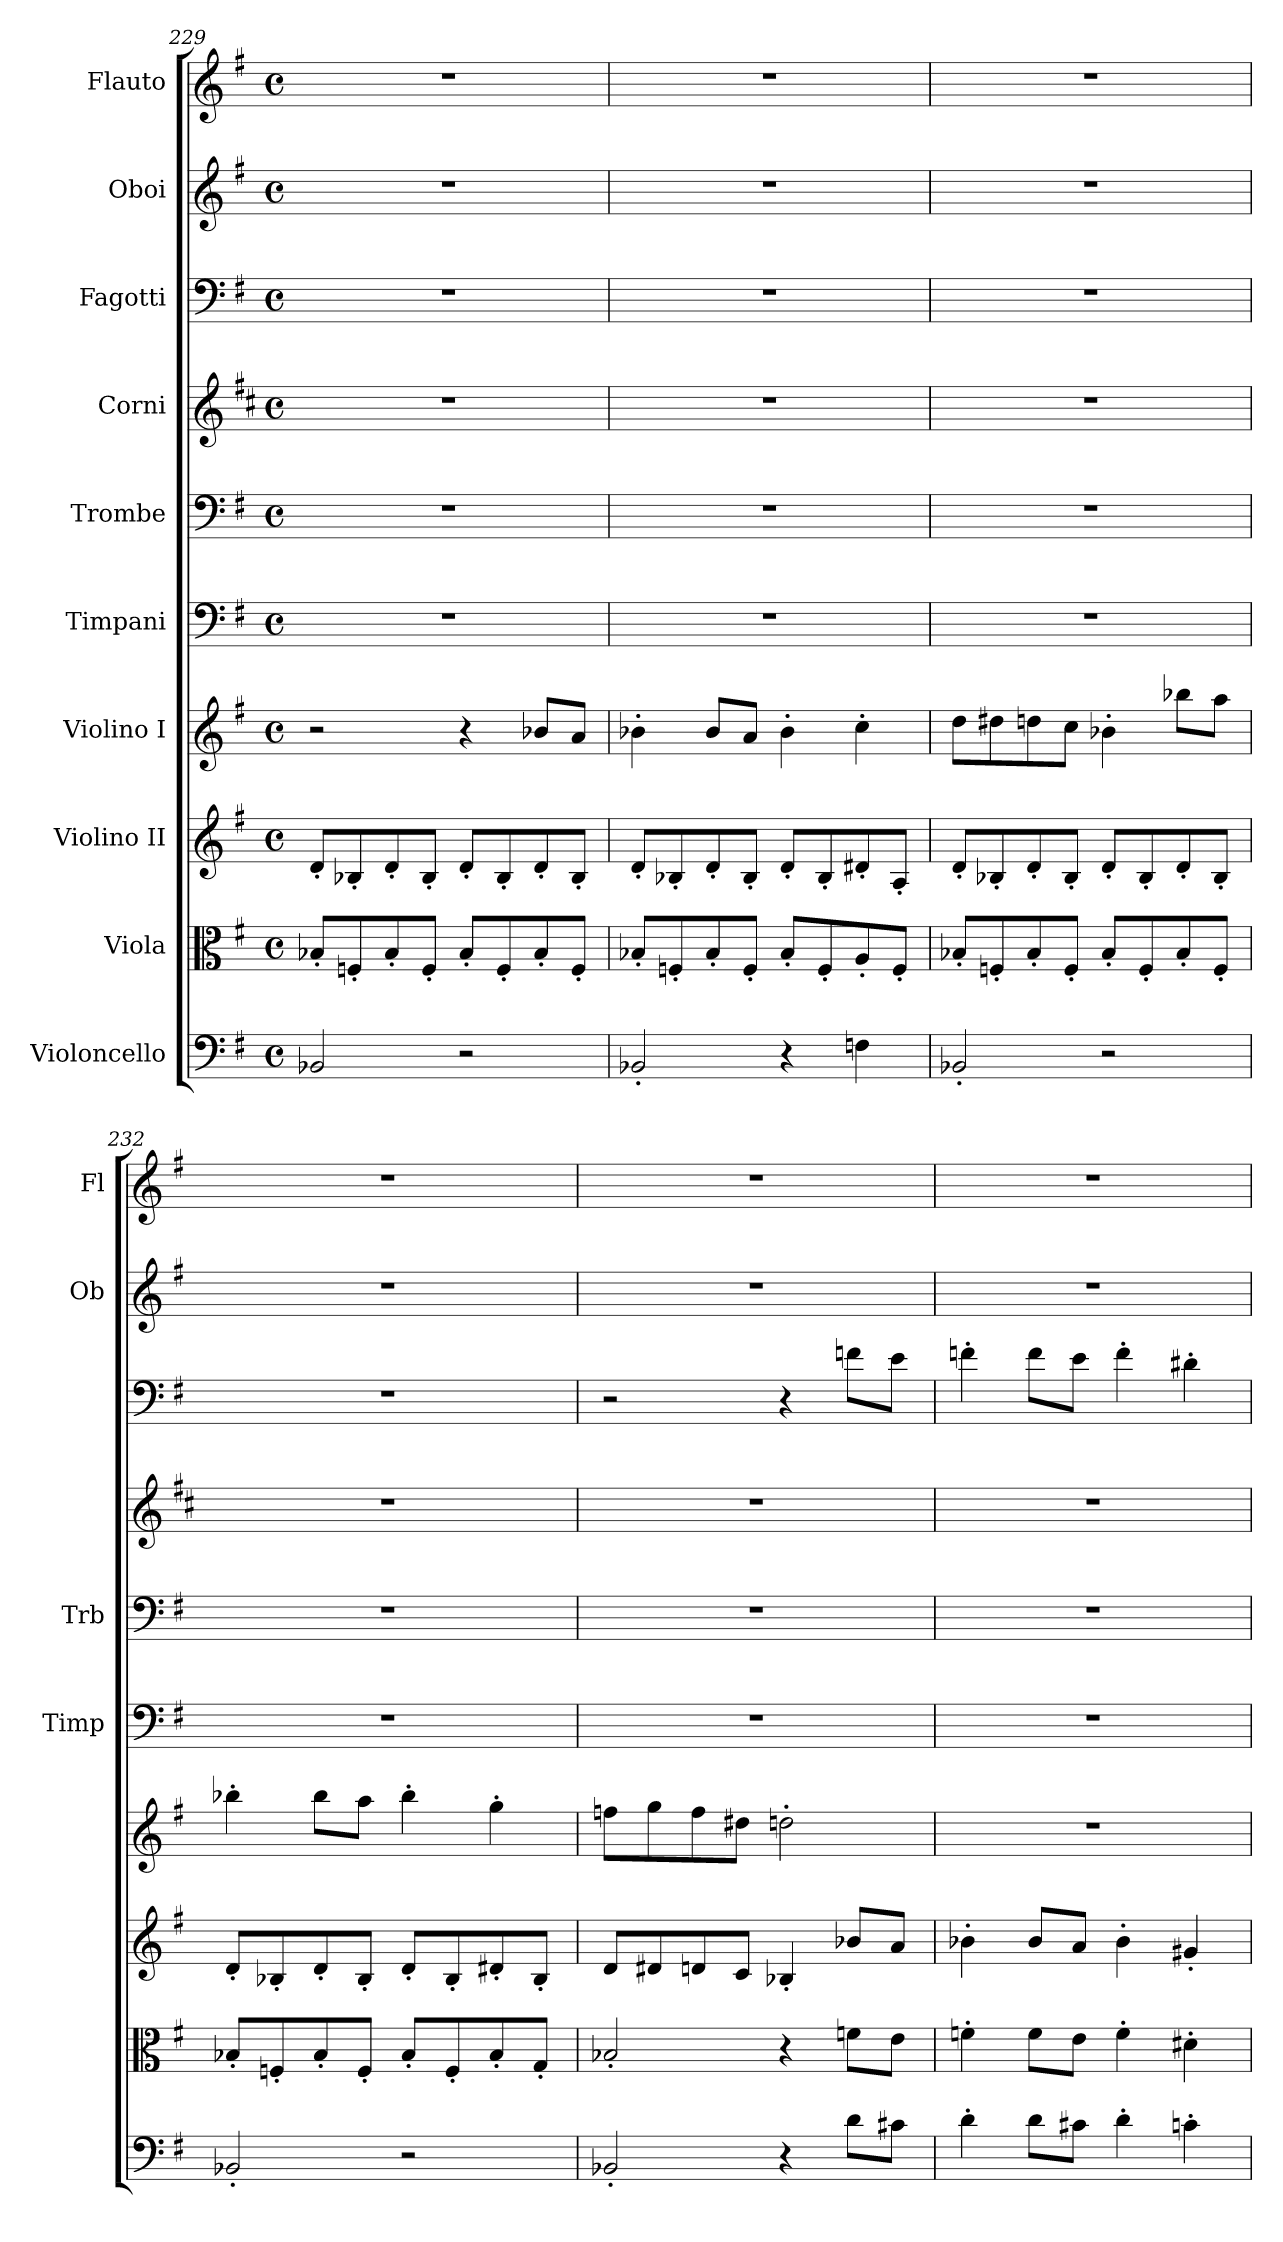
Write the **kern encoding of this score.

**kern	**kern	**kern	**kern	**kern	**kern	**kern	**kern	**kern	**kern
*part10	*part9	*part8	*part7	*part6	*part5	*part4	*part3	*part2	*part1
*staff10	*staff9	*staff8	*staff7	*staff6	*staff5	*staff4	*staff3	*staff2	*staff1
*I"Violoncello	*I"Viola	*I"Violino II	*I"Violino I	*I"Timpani	*I"Trombe	*I"Corni	*I"Fagotti	*I"Oboi	*I"Flauto
*	*	*	*	*I'Timp	*I'Trb	*	*	*I'Ob	*I'Fl
!!LO:LB:g=z
*clefF4	*clefC3	*clefG2	*clefG2	*clefF4	*clefF4	*clefG2	*clefF4	*clefG2	*clefG2
*	*	*	*	*	*	*ITrd4c7	*	*	*
*k[f#]	*k[f#]	*k[f#]	*k[f#]	*k[f#]	*k[f#]	*k[f#]	*k[f#]	*k[f#]	*k[f#]
*M4/4	*M4/4	*M4/4	*M4/4	*M4/4	*M4/4	*M4/4	*M4/4	*M4/4	*M4/4
*met(c)	*met(c)	*met(c)	*met(c)	*met(c)	*met(c)	*met(c)	*met(c)	*met(c)	*met(c)
=229	=229	=229	=229	=229	=229	=229	=229	=229	=229
2BB-X/	8B-X'/L	8d'/L	2r	1r	1r	1r	1r	1r	1r
.	8Fn'/	8B-X'/	.	.	.	.	.	.	.
.	8B-'/	8d'/	.	.	.	.	.	.	.
.	8F'/J	8B-'/J	.	.	.	.	.	.	.
2r	8B-'/L	8d'/L	4r	.	.	.	.	.	.
.	8F'/	8B-'/	.	.	.	.	.	.	.
.	8B-'/	8d'/	8b-X/L	.	.	.	.	.	.
.	8F'/J	8B-'/J	8a/J	.	.	.	.	.	.
=230	=230	=230	=230	=230	=230	=230	=230	=230	=230
2BB-X'/	8B-X'/L	8d'/L	4b-X'\	1r	1r	1r	1r	1r	1r
.	8Fn'/	8B-X'/	.	.	.	.	.	.	.
.	8B-'/	8d'/	8b-/L	.	.	.	.	.	.
.	8F'/J	8B-'/J	8a/J	.	.	.	.	.	.
4r	8B-'/L	8d'/L	4b-'\	.	.	.	.	.	.
.	8F'/	8B-'/	.	.	.	.	.	.	.
4Fn\	8A'/	8d#X'/	4cc'\	.	.	.	.	.	.
.	8F'/J	8A'/J	.	.	.	.	.	.	.
=231	=231	=231	=231	=231	=231	=231	=231	=231	=231
2BB-X'/	8B-X'/L	8d'/L	8dd\L	1r	1r	1r	1r	1r	1r
.	8Fn'/	8B-X'/	8dd#X\	.	.	.	.	.	.
.	8B-'/	8d'/	8ddn\	.	.	.	.	.	.
.	8F'/J	8B-'/J	8cc\J	.	.	.	.	.	.
2r	8B-'/L	8d'/L	4b-X'\	.	.	.	.	.	.
.	8F'/	8B-'/	.	.	.	.	.	.	.
.	8B-'/	8d'/	8bb-X\L	.	.	.	.	.	.
.	8F'/J	8B-'/J	8aa\J	.	.	.	.	.	.
=232	=232	=232	=232	=232	=232	=232	=232	=232	=232
2BB-X'/	8B-X'/L	8d'/L	4bb-X'\	1r	1r	1r	1r	1r	1r
.	8Fn'/	8B-X'/	.	.	.	.	.	.	.
.	8B-'/	8d'/	8bb-\L	.	.	.	.	.	.
.	8F'/J	8B-'/J	8aa\J	.	.	.	.	.	.
2r	8B-'/L	8d'/L	4bb-'\	.	.	.	.	.	.
.	8F'/	8B-'/	.	.	.	.	.	.	.
.	8B-'/	8d#X'/	4gg'\	.	.	.	.	.	.
.	8G'/J	8B-'/J	.	.	.	.	.	.	.
=233	=233	=233	=233	=233	=233	=233	=233	=233	=233
2BB-X'/	2B-X'/	8d/L	8ffn\L	1r	1r	1r	2r	1r	1r
.	.	8d#X/	8gg\	.	.	.	.	.	.
.	.	8dn/	8ff\	.	.	.	.	.	.
.	.	8c/J	8dd#X\J	.	.	.	.	.	.
4r	4r	4B-X'/	2ddn'\	.	.	.	4r	.	.
8d\L	8fn\L	8b-X/L	.	.	.	.	8fn\L	.	.
8c#X\J	8e\J	8a/J	.	.	.	.	8e\J	.	.
=234	=234	=234	=234	=234	=234	=234	=234	=234	=234
4d'\	4fn'\	4b-X'\	1r	1r	1r	1r	4fn'\	1r	1r
8d\L	8f\L	8b-/L	.	.	.	.	8f\L	.	.
8c#X\J	8e\J	8a/J	.	.	.	.	8e\J	.	.
4d'\	4f'\	4b-'\	.	.	.	.	4f'\	.	.
4cn'\	4d#X'\	4g#X'/	.	.	.	.	4d#X'\	.	.
=	=	=	=	=	=	=	=	=	=
*-	*-	*-	*-	*-	*-	*-	*-	*-	*-
